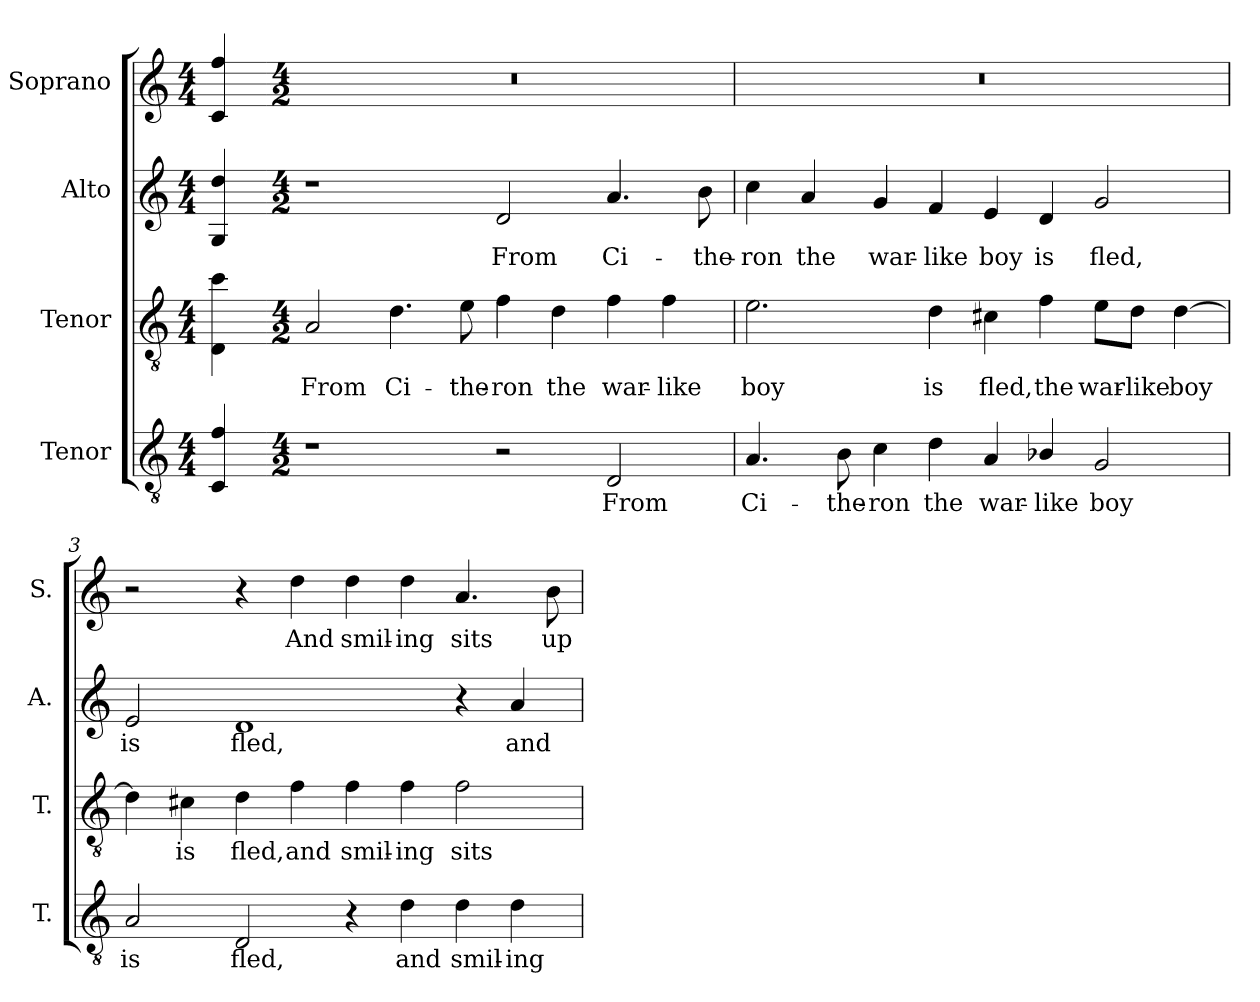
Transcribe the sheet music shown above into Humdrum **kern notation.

**kern	**text	**kern	**text	**kern	**text	**kern	**text
*part4	*part4	*part3	*part3	*part2	*part2	*part1	*part1
*staff4	*staff4	*staff3	*staff3	*staff2	*staff2	*staff1	*staff1
*I"Tenor	*	*I"Tenor	*	*I"Alto	*	*I"Soprano	*
*I'T.	*	*I'T.	*	*I'A.	*	*I'S.	*
!!LO:PB:g=z
*clefGv2	*	*clefGv2	*	*clefG2	*	*clefG2	*
*ITrd7c12	*	*ITrd7c12	*	*	*	*	*
*k[]	*	*k[]	*	*k[]	*	*k[]	*
*C:	*	*C:	*	*C:	*	*C:	*
*M4/4	*	*M4/4	*	*M4/4	*	*M4/4	*
=	=	=	=	=	=	=	=
4CCi/ 4Fi	.	4DDi\ 4ci	.	4Gi/ 4ddi	.	4ci/ 4ffi	.
=1-	=1-	=1-	=1-	=1-	=1-	=1-	=1-
*M4/2	*	*M4/2	*	*M4/2	*	*M4/2	*
!	!	!	!LO:LY:b:color=#000000	!	!	!LO:N:vis=1	!
1r	.	2AAi/	From	1r	.	0r	.
!	!	!	!LO:LY:b:color=#000000	!	!	!	!
.	.	4.Di\	Ci-	.	.	.	.
!	!	!	!LO:LY:b:color=#000000	!	!	!	!
.	.	8Ei\	-the-	.	.	.	.
!	!	!	!LO:LY:b:color=#000000	!	!	!	!
!	!	!	!	!	!LO:LY:b:color=#000000	!	!
2r	.	4Fi\	-ron	2di/	From	.	.
!	!	!	!LO:LY:b:color=#000000	!	!	!	!
.	.	4Di\	the	.	.	.	.
!	!LO:LY:b:color=#000000	!	!	!	!	!	!
!	!	!	!LO:LY:b:color=#000000	!	!	!	!
!	!	!	!	!	!LO:LY:b:color=#000000	!	!
2DDi/	From	4Fi\	war-	4.ai/	Ci-	.	.
!	!	!	!LO:LY:b:color=#000000	!	!	!	!
.	.	4Fi\	-like	.	.	.	.
!	!	!	!	!	!LO:LY:b:color=#000000	!	!
.	.	.	.	8bi\	-the-	.	.
=2	=2	=2	=2	=2	=2	=2	=2
!	!LO:LY:b:color=#000000	!	!	!	!	!	!
!	!	!	!LO:LY:b:color=#000000	!	!	!	!
!	!	!	!	!	!LO:LY:b:color=#000000	!LO:N:vis=1	!
4.AAi/	Ci-	2.Ei\	boy	4cci\	-ron	0r	.
!	!	!	!	!	!LO:LY:b:color=#000000	!	!
.	.	.	.	4ai/	the	.	.
!	!LO:LY:b:color=#000000	!	!	!	!	!	!
8BBi\	-the-	.	.	.	.	.	.
!	!LO:LY:b:color=#000000	!	!	!	!	!	!
!	!	!	!	!	!LO:LY:b:color=#000000	!	!
4Ci\	-ron	.	.	4gi/	war-	.	.
!	!LO:LY:b:color=#000000	!	!	!	!	!	!
!	!	!	!LO:LY:b:color=#000000	!	!	!	!
!	!	!	!	!	!LO:LY:b:color=#000000	!	!
4Di\	the	4Di\	is	4fi/	-like	.	.
!	!LO:LY:b:color=#000000	!	!	!	!	!	!
!	!	!	!LO:LY:b:color=#000000	!	!	!	!
!	!	!	!	!	!LO:LY:b:color=#000000	!	!
4AAi/	war-	4C#Xi\	fled,	4ei/	boy	.	.
!	!LO:LY:b:color=#000000	!	!	!	!	!	!
!	!	!	!LO:LY:b:color=#000000	!	!	!	!
!	!	!	!	!	!LO:LY:b:color=#000000	!	!
4BB-Xi/	-like	4Fi\	the	4di/	is	.	.
!	!LO:LY:b:color=#000000	!	!	!	!	!	!
!	!	!	!LO:LY:b:color=#000000	!	!	!	!
!	!	!	!	!	!LO:LY:b:color=#000000	!	!
2GGi/	boy	8Ei\L	war-	2gi/	fled,	.	.
!	!	!	!LO:LY:b:color=#000000	!	!	!	!
.	.	8Di\J	-like	.	.	.	.
!	!	!	!LO:LY:b:color=#000000	!	!	!	!
.	.	[4Di\	boy	.	.	.	.
!!LO:LB:g=z
=3	=3	=3	=3	=3	=3	=3	=3
!	!LO:LY:b:color=#000000	!	!	!	!	!	!
!	!	!	!	!	!LO:LY:b:color=#000000	!	!
2AAi/	is	4Di\]	.	2ei/	is	2r	.
!	!	!	!LO:LY:b:color=#000000	!	!	!	!
.	.	4C#Xi\	is	.	.	.	.
!	!LO:LY:b:color=#000000	!	!	!	!	!	!
!	!	!	!LO:LY:b:color=#000000	!	!	!	!
!	!	!	!	!	!LO:LY:b:color=#000000	!	!
2DDi/	fled,	4Di\	fled,	1di	fled,	4r	.
!	!	!	!LO:LY:b:color=#000000	!	!	!	!
!	!	!	!	!	!	!	!LO:LY:b:color=#000000
.	.	4Fi\	and	.	.	4ddi\	And
!	!	!	!LO:LY:b:color=#000000	!	!	!	!
!	!	!	!	!	!	!	!LO:LY:b:color=#000000
4r	.	4Fi\	smil-	.	.	4ddi\	smil-
!	!LO:LY:b:color=#000000	!	!	!	!	!	!
!	!	!	!LO:LY:b:color=#000000	!	!	!	!
!	!	!	!	!	!	!	!LO:LY:b:color=#000000
4Di\	and	4Fi\	-ing	.	.	4ddi\	-ing
!	!LO:LY:b:color=#000000	!	!	!	!	!	!
!	!	!	!LO:LY:b:color=#000000	!	!	!	!
!	!	!	!	!	!	!	!LO:LY:b:color=#000000
4Di\	smil-	2Fi\	sits	4r	.	4.ai/	sits
!	!LO:LY:b:color=#000000	!	!	!	!	!	!
!	!	!	!	!	!LO:LY:b:color=#000000	!	!
4Di\	-ing	.	.	4ai/	and	.	.
!	!	!	!	!	!	!	!LO:LY:b:color=#000000
.	.	.	.	.	.	8bi\	up-
=	=	=	=	=	=	=	=
*-	*-	*-	*-	*-	*-	*-	*-
